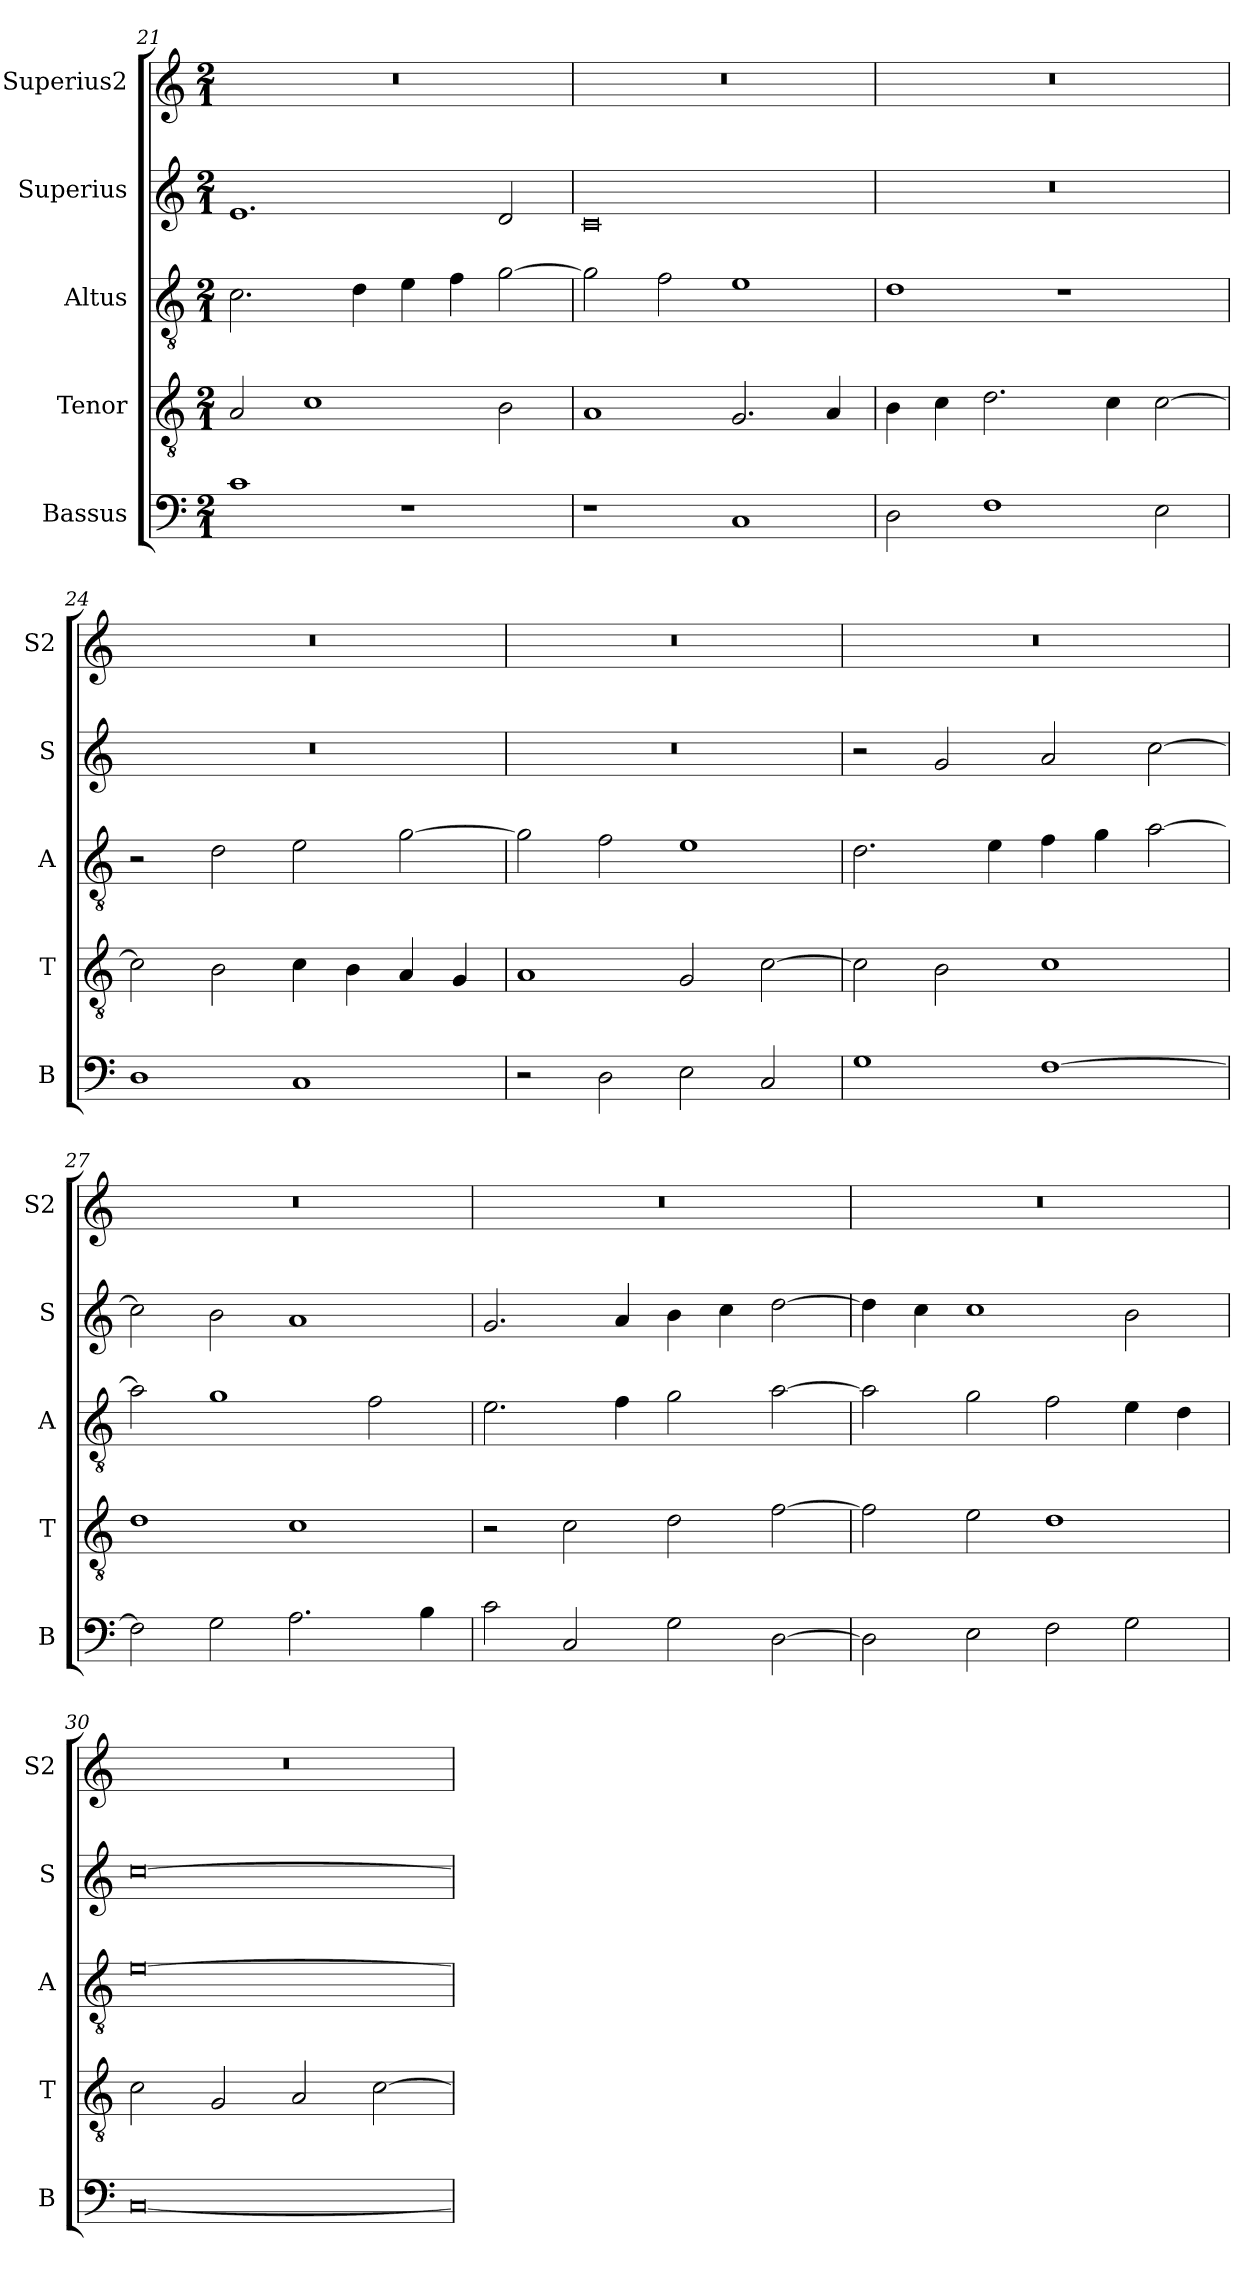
**kern	**kern	**kern	**kern	**kern
*part5	*part4	*part3	*part2	*part1
*staff5	*staff4	*staff3	*staff2	*staff1
*I"Bassus	*I"Tenor	*I"Altus	*I"Superius	*I"Superius2
*I'B	*I'T	*I'A	*I'S	*I'S2
*clefF4	*clefGv2	*clefGv2	*clefG2	*clefG2
*k[]	*k[]	*k[]	*k[]	*k[]
*M2/1	*M2/1	*M2/1	*M2/1	*M2/1
=21	=21	=21	=21	=21
1c	2A/	2.c\	1.e	0r
.	1c	.	.	.
.	.	4d\	.	.
1r	.	4e\	.	.
.	.	4f\	.	.
.	2B\	[2g\	2d/	.
=22	=22	=22	=22	=22
1r	1A	2g\]	0c	0r
.	.	2f\	.	.
1C	2.G/	1e	.	.
.	4A/	.	.	.
=23	=23	=23	=23	=23
2D\	4B\	1d	0r	0r
.	4c\	.	.	.
1F	2.d\	.	.	.
.	.	1r	.	.
.	4c\	.	.	.
2E\	[2c\	.	.	.
=24	=24	=24	=24	=24
1D	2c\]	2r	0r	0r
.	2B\	2d\	.	.
1C	4c\	2e\	.	.
.	4B\	.	.	.
.	4A/	[2g\	.	.
.	4G/	.	.	.
=25	=25	=25	=25	=25
2r	1A	2g\]	0r	0r
2D\	.	2f\	.	.
2E\	2G/	1e	.	.
2C/	[2c\	.	.	.
=26	=26	=26	=26	=26
1G	2c\]	2.d\	2r	0r
.	2B\	.	2g/	.
.	.	4e\	.	.
[1F	1c	4f\	2a/	.
.	.	4g\	.	.
.	.	[2a\	[2cc\	.
=27	=27	=27	=27	=27
2F\]	1d	2a\]	2cc\]	0r
2G\	.	1g	2b\	.
2.A\	1c	.	1a	.
.	.	2f\	.	.
4B\	.	.	.	.
=28	=28	=28	=28	=28
2c\	2r	2.e\	2.g/	0r
2C/	2c\	.	.	.
.	.	4f\	4a/	.
2G\	2d\	2g\	4b\	.
.	.	.	4cc\	.
[2D\	[2f\	[2a\	[2dd\	.
=29	=29	=29	=29	=29
2D\]	2f\]	2a\]	4dd\]	0r
.	.	.	4cc\	.
2E\	2e\	2g\	1cc	.
2F\	1d	2f\	.	.
2G\	.	4e\	2b\	.
.	.	4d\	.	.
=30	=30	=30	=30	=30
[0C	2c\	[0e	[0cc	0r
.	2G/	.	.	.
.	2A/	.	.	.
.	[2c\	.	.	.
=	=	=	=	=
*-	*-	*-	*-	*-
